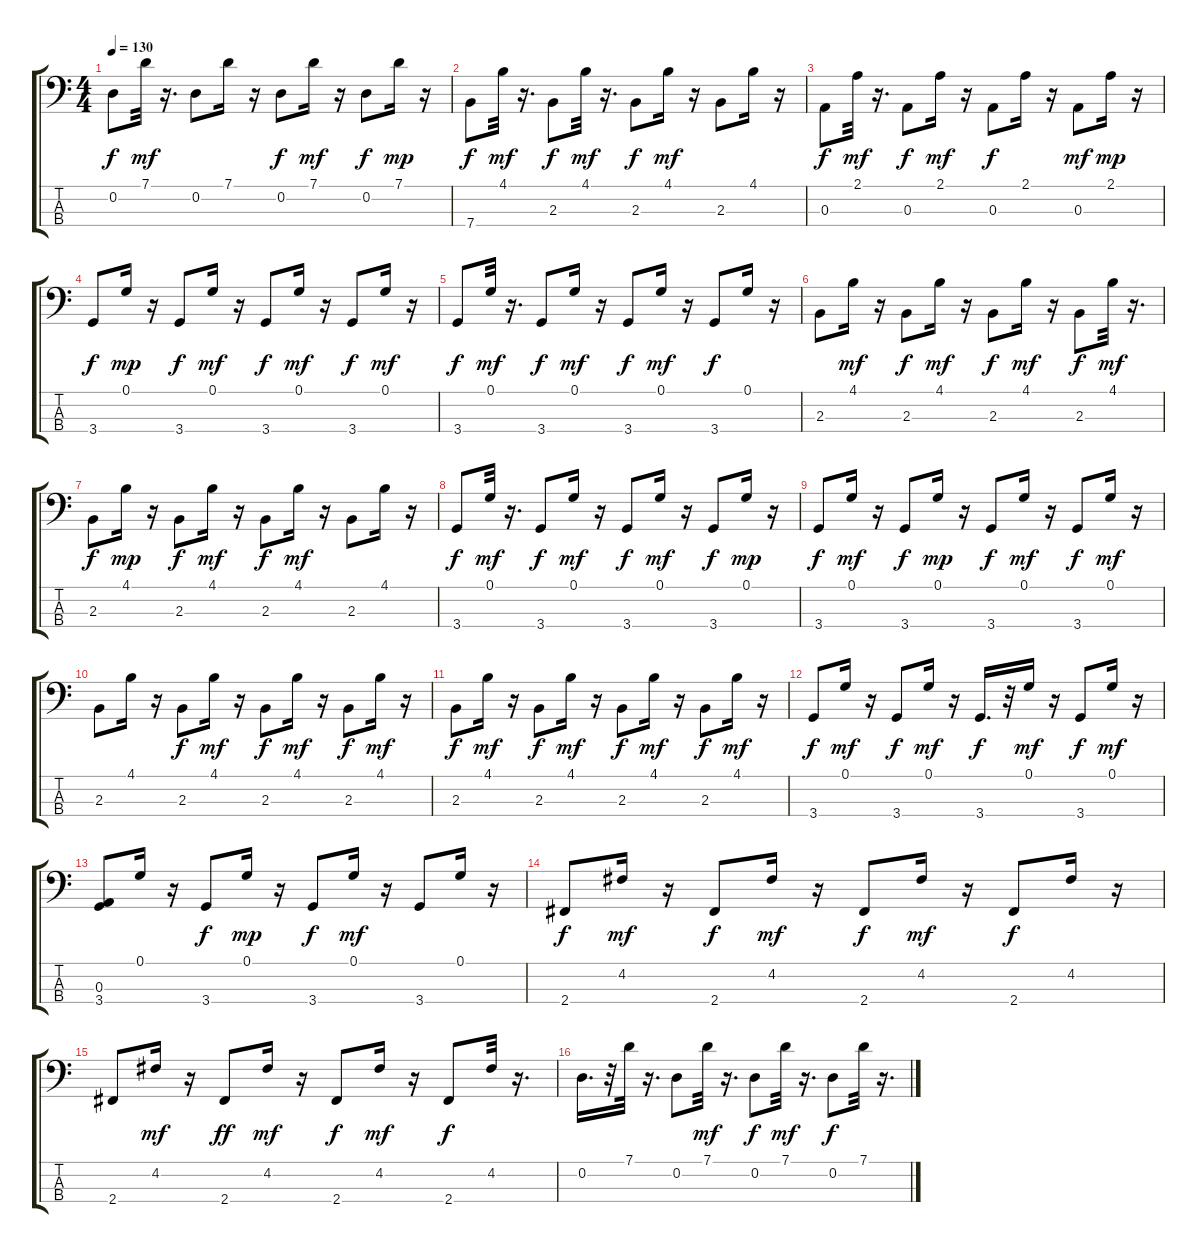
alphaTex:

\track "" {instrument electricbassfinger}
\staff {score tabs}
\tuning (G2 D2 A1 E1) {hide}
\ts (4 4)
\tempo 130
\clef f4
\ks c
0.2.8{dy f} 7.1.32{dy mf} r.16{d} 0.2.8 7.1.16 r.16 0.2.8{dy f} 7.1.16{dy mf} r.16 0.2.8{dy f} 7.1.16{dy mp} r.16 |
7.4.8{dy f} 4.1.32{dy mf} r.16{d} 2.3.8{dy f} 4.1.32{dy mf} r.16{d} 2.3.8{dy f} 4.1.16{dy mf} r.16 2.3.8 4.1.16 r.16 |
0.3.8{dy f} 2.1.32{dy mf} r.16{d} 0.3.8{dy f} 2.1.16{dy mf} r.16 0.3.8{dy f} 2.1.16 r.16 0.3.8{dy mf} 2.1.16{dy mp} r.16 |
3.4.8{dy f} 0.1.16{dy mp} r.16 3.4.8{dy f} 0.1.16{dy mf} r.16 3.4.8{dy f} 0.1.16{dy mf} r.16 3.4.8{dy f} 0.1.16{dy mf} r.16 |
3.4.8{dy f} 0.1.32{dy mf} r.16{d} 3.4.8{dy f} 0.1.16{dy mf} r.16 3.4.8{dy f} 0.1.16{dy mf} r.16 3.4.8{dy f} 0.1.16 r.16 |
2.3.8 4.1.16{dy mf} r.16 2.3.8{dy f} 4.1.16{dy mf} r.16 2.3.8{dy f} 4.1.16{dy mf} r.16 2.3.8{dy f} 4.1.32{dy mf} r.16{d} |
2.3.8{dy f} 4.1.16{dy mp} r.16 2.3.8{dy f} 4.1.16{dy mf} r.16 2.3.8{dy f} 4.1.16{dy mf} r.16 2.3.8 4.1.16 r.16 |
3.4.8{dy f} 0.1.32{dy mf} r.16{d} 3.4.8{dy f} 0.1.16{dy mf} r.16 3.4.8{dy f} 0.1.16{dy mf} r.16 3.4.8{dy f} 0.1.16{dy mp} r.16 |
3.4.8{dy f} 0.1.16{dy mf} r.16 3.4.8{dy f} 0.1.16{dy mp} r.16 3.4.8{dy f} 0.1.16{dy mf} r.16 3.4.8{dy f} 0.1.16{dy mf} r.16 |
2.3.8 4.1.16 r.16 2.3.8{dy f} 4.1.16{dy mf} r.16 2.3.8{dy f} 4.1.16{dy mf} r.16 2.3.8{dy f} 4.1.16{dy mf} r.16 |
2.3.8{dy f} 4.1.16{dy mf} r.16 2.3.8{dy f} 4.1.16{dy mf} r.16 2.3.8{dy f} 4.1.16{dy mf} r.16 2.3.8{dy f} 4.1.16{dy mf} r.16 |
3.4.8{dy f} 0.1.16{dy mf} r.16 3.4.8{dy f} 0.1.16{dy mf} r.16 3.4.16{d dy f} r.32 0.1.16{dy mf} r.16 3.4.8{dy f} 0.1.16{dy mf} r.16 |
(0.3 3.4).8 0.1.16 r.16 3.4.8{dy f} 0.1.16{dy mp} r.16 3.4.8{dy f} 0.1.16{dy mf} r.16 3.4.8 0.1.16 r.16 |
2.4.8{dy f} 4.2.16{dy mf} r.16 2.4.8{dy f} 4.2.16{dy mf} r.16 2.4.8{dy f} 4.2.16{dy mf} r.16 2.4.8{dy f} 4.2.16 r.16 |
2.4.8 4.2.16{dy mf} r.16 2.4.8{dy ff} 4.2.16{dy mf} r.16 2.4.8{dy f} 4.2.16{dy mf} r.16 2.4.8{dy f} 4.2.32 r.16{d} |
0.2.16{d} r.32 7.1.32 r.16{d} 0.2.8 7.1.32{dy mf} r.16{d} 0.2.8{dy f} 7.1.32{dy mf} r.16{d} 0.2.8{dy f} 7.1.32 r.16{d}
